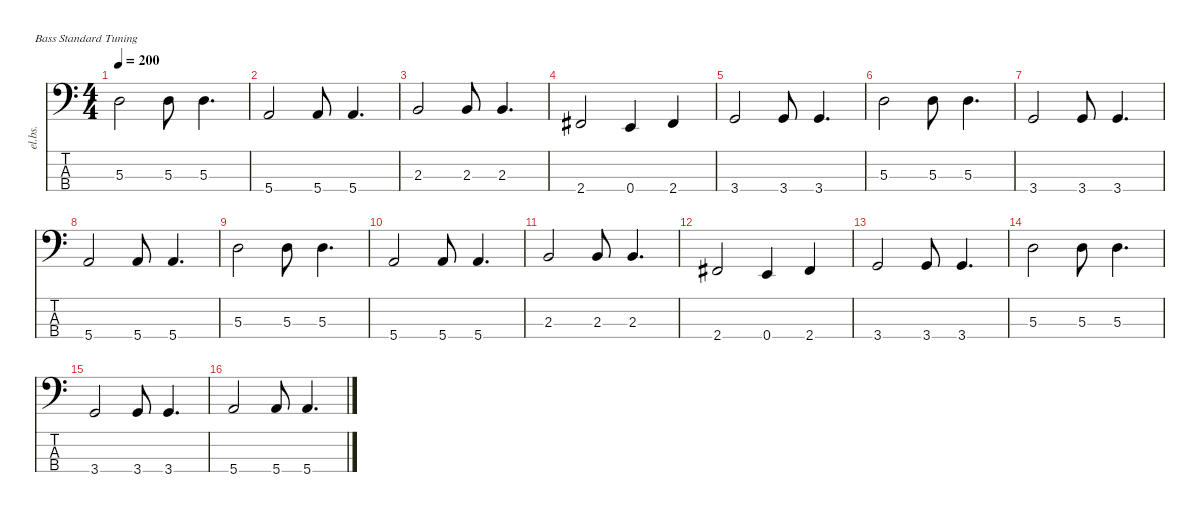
\defaultSystemsLayout 4
\hideDynamics
\bracketExtendMode nobrackets
\track ("Track 8" "el.bs.") {instrument electricbassfinger}
\staff {score tabs}
\tuning (G2 D2 A1 E1)
\ts (4 4)
\tempo 200
\clef f4
\ks c
5.3.2{dy f} 5.3.8 5.3.4{d} |
5.4.2 5.4.8 5.4.4{d} |
2.3.2 2.3.8 2.3.4{d} |
2.4{acc #}.2 0.4.4 2.4{acc #}.4 |
3.4.2 3.4.8 3.4.4{d} |
5.3.2 5.3.8 5.3.4{d} |
3.4.2 3.4.8 3.4.4{d} |
5.4.2 5.4.8 5.4.4{d} |
5.3.2 5.3.8 5.3.4{d} |
5.4.2 5.4.8 5.4.4{d} |
2.3.2 2.3.8 2.3.4{d} |
2.4{acc #}.2 0.4.4 2.4{acc #}.4 |
3.4.2 3.4.8 3.4.4{d} |
5.3.2 5.3.8 5.3.4{d} |
3.4.2 3.4.8 3.4.4{d} |
5.4.2 5.4.8 5.4.4{d}
